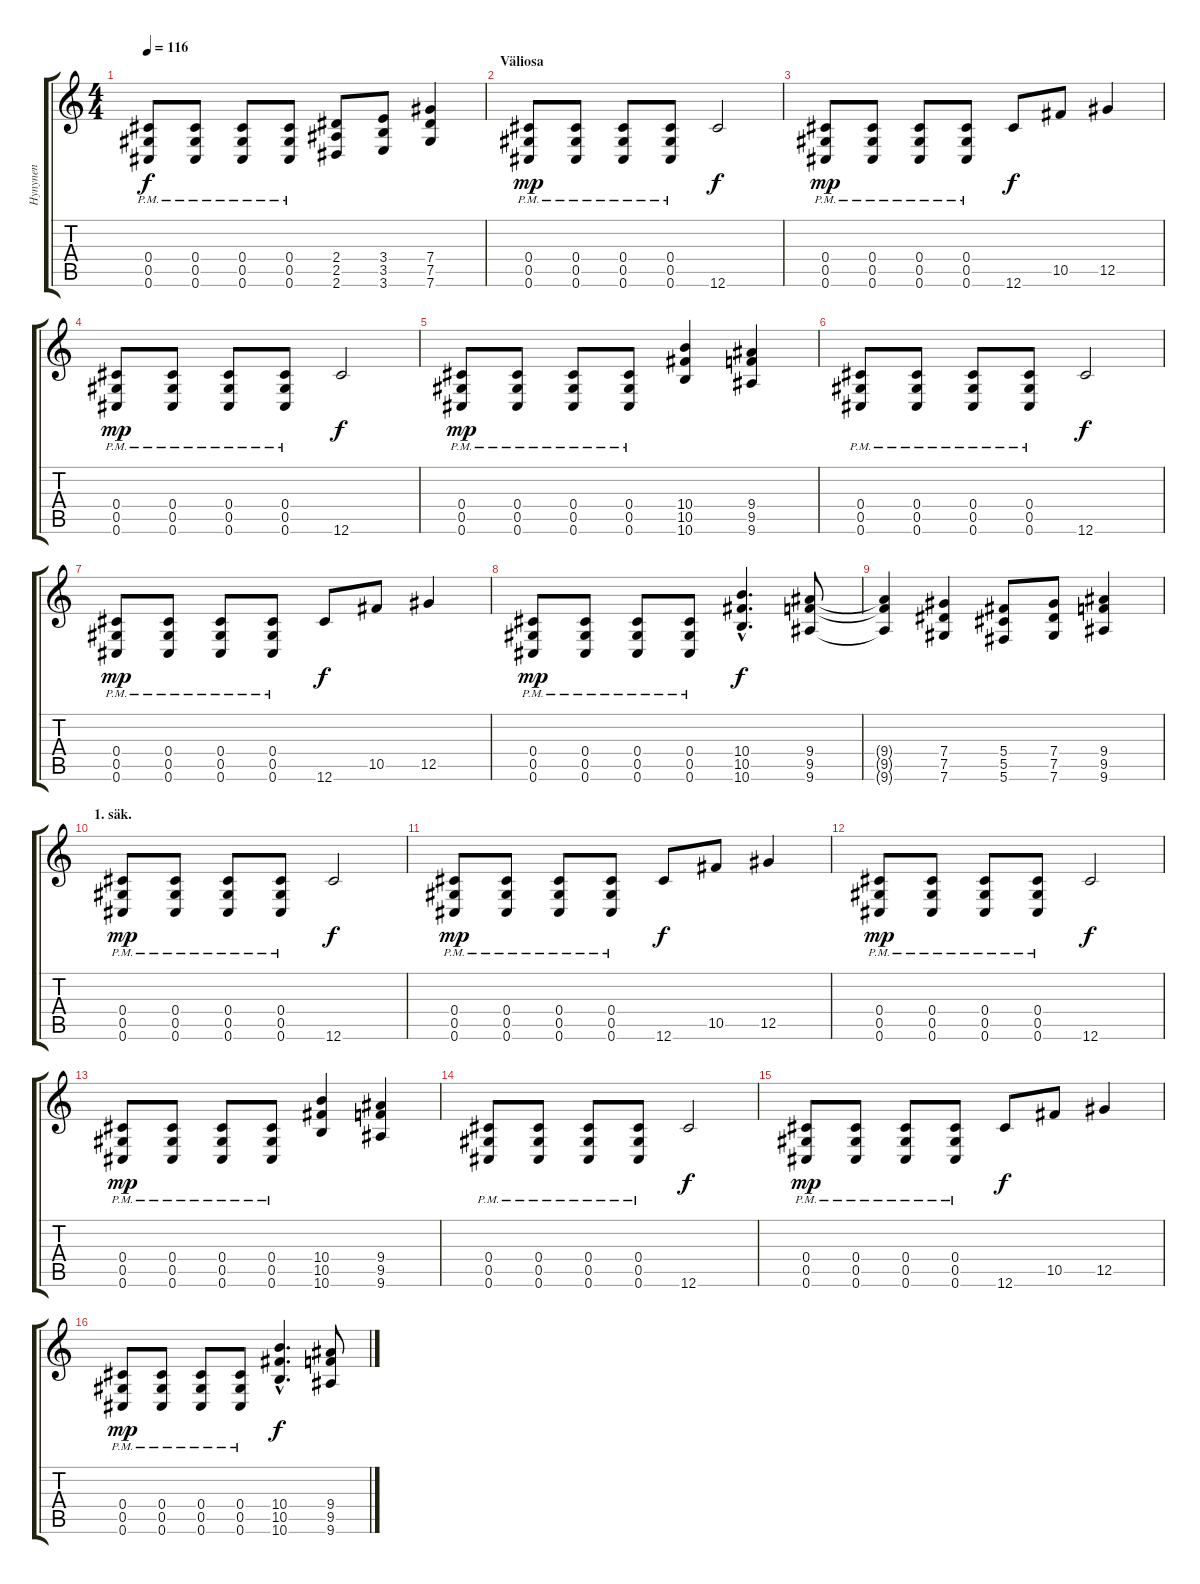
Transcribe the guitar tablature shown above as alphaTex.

\track ("Hynynen" "Hynynen") {instrument distortionguitar}
\staff {score tabs}
\tuning (Eb4 Bb3 Gb3 Db3 Ab2 Db2) {hide}
\ts (4 4)
\tempo 116
\clef g2
\ks c
(0.4{pm} 0.5{pm} 0.6{pm}).8{dy f} (0.4{pm} 0.5{pm} 0.6{pm}).8 (0.4{pm} 0.5{pm} 0.6{pm}).8 (0.4{pm} 0.5{pm} 0.6{pm}).8 (2.4 2.5 2.6).8 (3.4 3.5 3.6).8 (7.4 7.5 7.6).4 |
\section ("" "Väliosa")
(0.4{pm} 0.5{pm} 0.6{pm}).8{dy mp} (0.4{pm} 0.5{pm} 0.6{pm}).8 (0.4{pm} 0.5{pm} 0.6{pm}).8 (0.4{pm} 0.5{pm} 0.6{pm}).8 12.6.2{dy f} |
(0.4{pm} 0.5{pm} 0.6{pm}).8{dy mp} (0.4{pm} 0.5{pm} 0.6{pm}).8 (0.4{pm} 0.5{pm} 0.6{pm}).8 (0.4{pm} 0.5{pm} 0.6{pm}).8 12.6.8{dy f} 10.5.8 12.5.4 |
(0.4{pm} 0.5{pm} 0.6{pm}).8{dy mp} (0.4{pm} 0.5{pm} 0.6{pm}).8 (0.4{pm} 0.5{pm} 0.6{pm}).8 (0.4{pm} 0.5{pm} 0.6{pm}).8 12.6.2{dy f} |
(0.4{pm} 0.5{pm} 0.6{pm}).8{dy mp} (0.4{pm} 0.5{pm} 0.6{pm}).8 (0.4{pm} 0.5{pm} 0.6{pm}).8 (0.4{pm} 0.5{pm} 0.6{pm}).8 (10.4 10.5 10.6).4 (9.4 9.5 9.6).4 |
(0.4{pm} 0.5{pm} 0.6{pm}).8 (0.4{pm} 0.5{pm} 0.6{pm}).8 (0.4{pm} 0.5{pm} 0.6{pm}).8 (0.4{pm} 0.5{pm} 0.6{pm}).8 12.6.2{dy f} |
(0.4{pm} 0.5{pm} 0.6{pm}).8{dy mp} (0.4{pm} 0.5{pm} 0.6{pm}).8 (0.4{pm} 0.5{pm} 0.6{pm}).8 (0.4{pm} 0.5{pm} 0.6{pm}).8 12.6.8{dy f} 10.5.8 12.5.4 |
(0.4{pm} 0.5{pm} 0.6{pm}).8{dy mp} (0.4{pm} 0.5{pm} 0.6{pm}).8 (0.4{pm} 0.5{pm} 0.6{pm}).8 (0.4{pm} 0.5{pm} 0.6{pm}).8 (10.4{hac} 10.5{hac} 10.6{hac}).4{d dy f} (9.4 9.5 9.6).8 |
(9.4{t} 9.5{t} 9.6{t}).4 (7.4 7.5 7.6).4 (5.4 5.5 5.6).8 (7.4 7.5 7.6).8 (9.4 9.5 9.6).4 |
\section ("" "1. säk.")
(0.4{pm} 0.5{pm} 0.6{pm}).8{dy mp} (0.4{pm} 0.5{pm} 0.6{pm}).8 (0.4{pm} 0.5{pm} 0.6{pm}).8 (0.4{pm} 0.5{pm} 0.6{pm}).8 12.6.2{dy f} |
(0.4{pm} 0.5{pm} 0.6{pm}).8{dy mp} (0.4{pm} 0.5{pm} 0.6{pm}).8 (0.4{pm} 0.5{pm} 0.6{pm}).8 (0.4{pm} 0.5{pm} 0.6{pm}).8 12.6.8{dy f} 10.5.8 12.5.4 |
(0.4{pm} 0.5{pm} 0.6{pm}).8{dy mp} (0.4{pm} 0.5{pm} 0.6{pm}).8 (0.4{pm} 0.5{pm} 0.6{pm}).8 (0.4{pm} 0.5{pm} 0.6{pm}).8 12.6.2{dy f} |
(0.4{pm} 0.5{pm} 0.6{pm}).8{dy mp} (0.4{pm} 0.5{pm} 0.6{pm}).8 (0.4{pm} 0.5{pm} 0.6{pm}).8 (0.4{pm} 0.5{pm} 0.6{pm}).8 (10.4 10.5 10.6).4 (9.4 9.5 9.6).4 |
(0.4{pm} 0.5{pm} 0.6{pm}).8 (0.4{pm} 0.5{pm} 0.6{pm}).8 (0.4{pm} 0.5{pm} 0.6{pm}).8 (0.4{pm} 0.5{pm} 0.6{pm}).8 12.6.2{dy f} |
(0.4{pm} 0.5{pm} 0.6{pm}).8{dy mp} (0.4{pm} 0.5{pm} 0.6{pm}).8 (0.4{pm} 0.5{pm} 0.6{pm}).8 (0.4{pm} 0.5{pm} 0.6{pm}).8 12.6.8{dy f} 10.5.8 12.5.4 |
(0.4{pm} 0.5{pm} 0.6{pm}).8{dy mp} (0.4{pm} 0.5{pm} 0.6{pm}).8 (0.4{pm} 0.5{pm} 0.6{pm}).8 (0.4{pm} 0.5{pm} 0.6{pm}).8 (10.4{hac} 10.5{hac} 10.6{hac}).4{d dy f} (9.4 9.5 9.6).8
